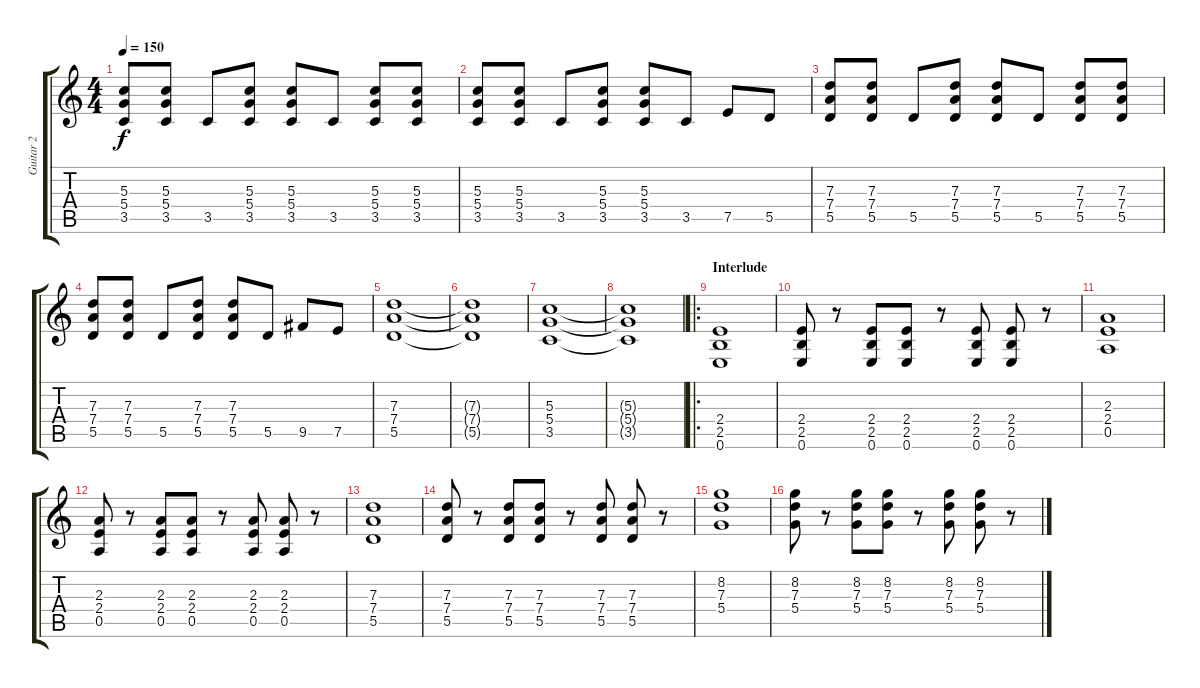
\track ("Guitar 2" "Guitar 2") {instrument distortionguitar}
\staff {score tabs}
\tuning (E4 B3 G3 D3 A2 E2) {hide}
\ts (4 4)
\tempo 150
\clef g2
\ks c
(5.3 5.4 3.5).8{dy f} (5.3 5.4 3.5).8 3.5.8 (5.3 5.4 3.5).8 (5.3 5.4 3.5).8 3.5.8 (5.3 5.4 3.5).8 (5.3 5.4 3.5).8 |
(5.3 5.4 3.5).8 (5.3 5.4 3.5).8 3.5.8 (5.3 5.4 3.5).8 (5.3 5.4 3.5).8 3.5.8 7.5.8 5.5.8 |
(7.3 7.4 5.5).8 (7.3 7.4 5.5).8 5.5.8 (7.3 7.4 5.5).8 (7.3 7.4 5.5).8 5.5.8 (7.3 7.4 5.5).8 (7.3 7.4 5.5).8 |
(7.3 7.4 5.5).8 (7.3 7.4 5.5).8 5.5.8 (7.3 7.4 5.5).8 (7.3 7.4 5.5).8 5.5.8 9.5.8 7.5.8 |
(7.3 7.4 5.5).1 |
(7.3{t} 7.4{t} 5.5{t}).1 |
(5.3 5.4 3.5).1 |
(5.3{t} 5.4{t} 3.5{t}).1 |
\ro
\section ("" "Interlude")
(2.4 2.5 0.6).1 |
(2.4 2.5 0.6).8 r.8 (2.4 2.5 0.6).8 (2.4 2.5 0.6).8 r.8 (2.4 2.5 0.6).8 (2.4 2.5 0.6).8 r.8 |
(2.3 2.4 0.5).1 |
(2.3 2.4 0.5).8 r.8 (2.3 2.4 0.5).8 (2.3 2.4 0.5).8 r.8 (2.3 2.4 0.5).8 (2.3 2.4 0.5).8 r.8 |
(7.3 7.4 5.5).1 |
(7.3 7.4 5.5).8 r.8 (7.3 7.4 5.5).8 (7.3 7.4 5.5).8 r.8 (7.3 7.4 5.5).8 (7.3 7.4 5.5).8 r.8 |
(8.2 7.3 5.4).1 |
(8.2 7.3 5.4).8 r.8 (8.2 7.3 5.4).8 (8.2 7.3 5.4).8 r.8 (8.2 7.3 5.4).8 (8.2 7.3 5.4).8 r.8
